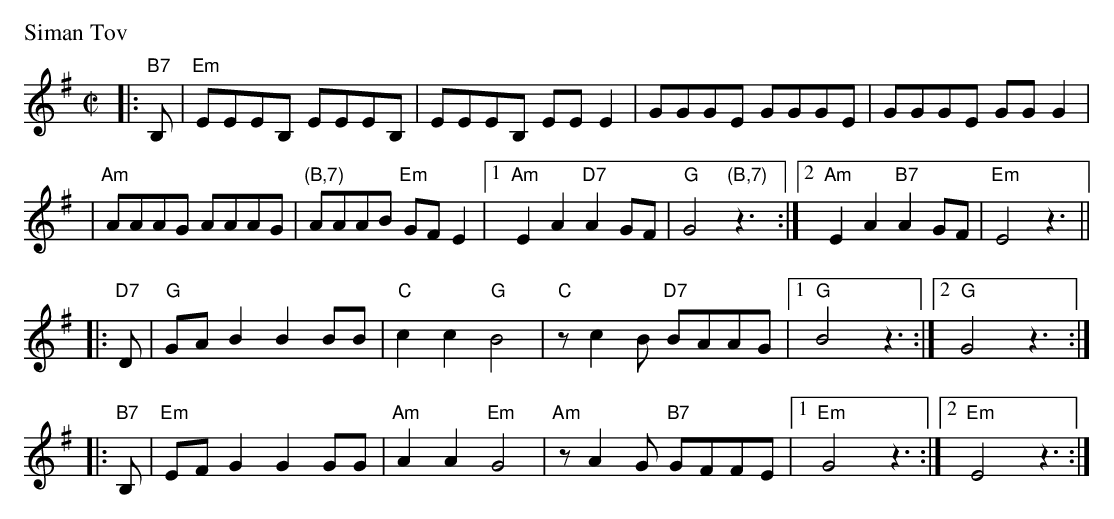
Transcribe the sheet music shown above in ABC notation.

X:1
P: Siman Tov
M: C|
L: 1/8
K: Em
|: "B7"B, \
| "Em"EEEB, EEEB, | EEEB, EEE2 | GGGE GGGE | GGGE GGG2 |
| "Am"AAAG AAAG | "(B,7)"AAAB "Em"GFE2 |1 "Am"E2A2 "D7"A2GF | "G"G4 "(B,7)"z3:|2 "Am"E2A2 "B7"A2GF | "Em"E4 z3||
|: "D7"D \
| "G"GAB2 B2BB | "C"c2c2 "G"B4 | "C"zc2B "D7"BAAG |1 "G"B4 z3:|2 "G"G4 z3:|
|: "B7"B, \
| "Em"EFG2 G2GG | "Am"A2A2 "Em"G4 | "Am"zA2G "B7"GFFE |1 "Em"G4 z3:|2 "Em"E4 z3:|
